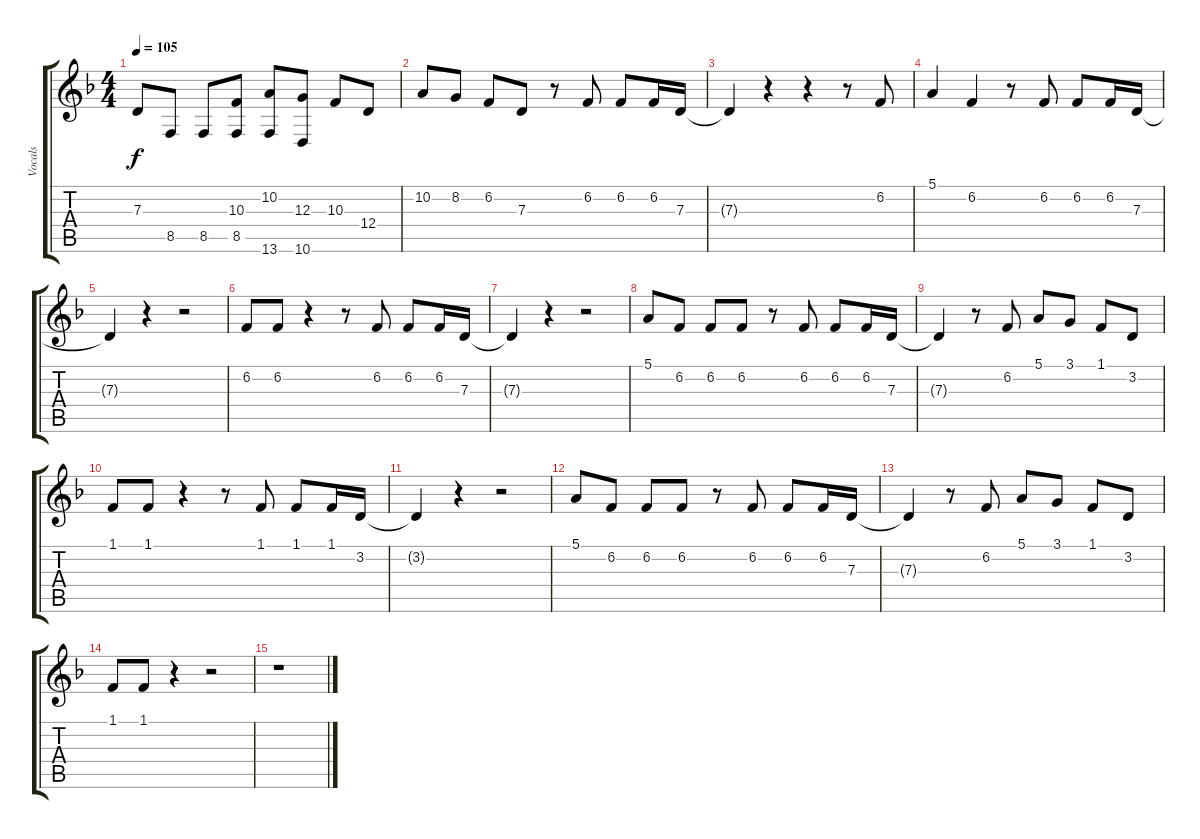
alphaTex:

\track ("Vocals" "Vocals") {instrument altosax}
\staff {score tabs}
\tuning (E4 B3 G3 D3 A2 E2) {hide}
\ts (4 4)
\tempo 105
\clef g2
\ks f
7.3{t}.8{dy f} 8.5.8 8.5.8 (10.3 8.5).8 (10.2 13.6).8 (12.3 10.6).8 10.3.8 12.4.8 |
10.2.8 8.2.8 6.2.8 7.3.8 r.8 6.2.8 6.2.8 6.2.16 7.3.16 |
7.3{t}.4 r.4 r.4 r.8 6.2.8 |
5.1.4 6.2.4 r.8 6.2.8 6.2.8 6.2.16 7.3.16 |
7.3{t}.4 r.4 r.2 |
6.2.8 6.2.8 r.4 r.8 6.2.8 6.2.8 6.2.16 7.3.16 |
7.3{t}.4 r.4 r.2 |
5.1.8 6.2.8 6.2.8 6.2.8 r.8 6.2.8 6.2.8 6.2.16 7.3.16 |
7.3{t}.4 r.8 6.2.8 5.1.8 3.1.8 1.1.8 3.2.8 |
1.1.8 1.1.8 r.4 r.8 1.1.8 1.1.8 1.1.16 3.2.16 |
3.2{t}.4 r.4 r.2 |
5.1.8 6.2.8 6.2.8 6.2.8 r.8 6.2.8 6.2.8 6.2.16 7.3.16 |
7.3{t}.4 r.8 6.2.8 5.1.8 3.1.8 1.1.8 3.2.8 |
1.1.8 1.1.8 r.4 r.2 |
r.1
